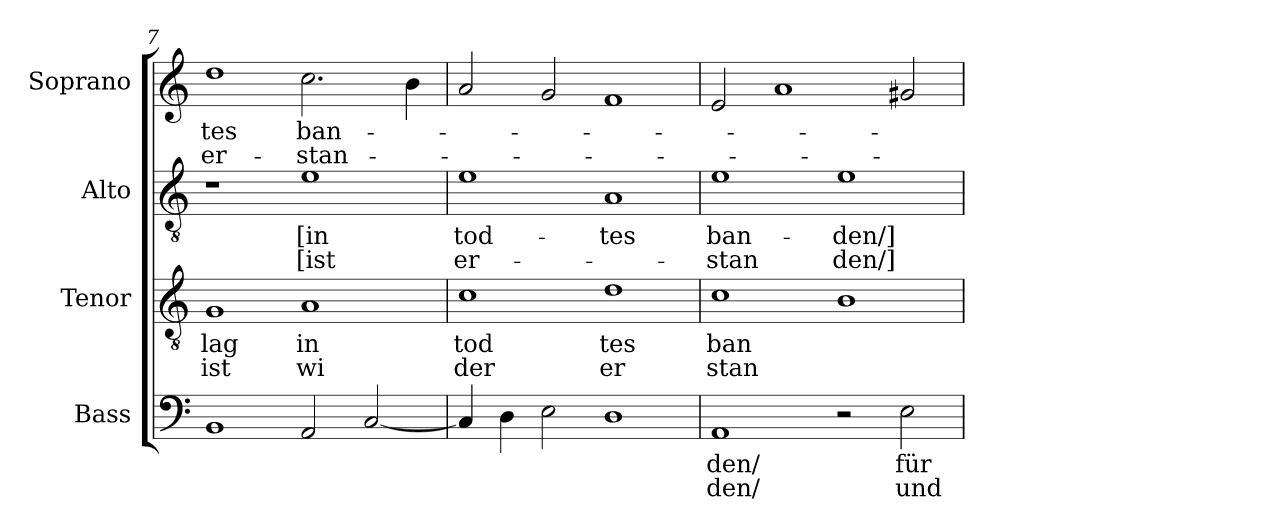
**kern	**text	**text	**kern	**text	**text	**kern	**text	**text	**kern	**text	**text
*part4	*part4	*part4	*part3	*part3	*part3	*part2	*part2	*part2	*part1	*part1	*part1
*staff4	*staff4	*staff4	*staff3	*staff3	*staff3	*staff2	*staff2	*staff2	*staff1	*staff1	*staff1
*I"Bass	*	*	*I"Tenor	*	*	*I"Alto	*	*	*I"Soprano	*	*
*clefF4	*	*	*clefGv2	*	*	*clefGv2	*	*	*clefG2	*	*
=7	=7	=7	=7	=7	=7	=7	=7	=7	=7	=7	=7
!	!	!	!	!LO:LY:b:cj	!LO:LY:b:cj	!	!	!	!	!LO:LY:b:cj	!LO:LY:b:cj
1BB	.	.	1G	lag	ist	1r	.	.	1dd	tes	er-
!	!	!	!	!LO:LY:b:cj	!LO:LY:b:cj	!	!LO:LY:b:cj	!LO:LY:b:cj	!	!LO:LY:b	!LO:LY:b
2AA/	.	.	1A	in	wi	1e	[in	[ist	2.cc\	-ban-	-stan-
[<2C/	.	.	.	.	.	.	.	.	.	.	.
.	.	.	.	.	.	.	.	.	4b\	.	.
=8	=8	=8	=8	=8	=8	=8	=8	=8	=8	=8	=8
!	!	!	!	!LO:LY:b:cj	!LO:LY:b:cj	!	!LO:LY:b:cj	!LO:LY:b:cj	!	!	!
4C/]	.	.	1c	tod	der	1e	tod-	-er-	2a/	.	.
4D\	.	.	.	.	.	.	.	.	.	.	.
2E\	.	.	.	.	.	.	.	.	2g/	.	.
!	!	!	!	!LO:LY:b:cj	!LO:LY:b:cj	!	!LO:LY:b:cj	!	!	!	!
1D	.	.	1d	tes	er	1A	-tes	.	1f	.	.
=9	=9	=9	=9	=9	=9	=9	=9	=9	=9	=9	=9
!	!LO:LY:b:cj	!LO:LY:b:cj	!	!LO:LY:b	!LO:LY:b	!	!LO:LY:b:cj	!LO:LY:b:cj	!	!	!
1AA	den/	den/	1c	ban	stan	1e	ban-	-stan	2e/	.	.
.	.	.	.	.	.	.	.	.	1a	.	.
!	!	!	!	!	!	!	!LO:LY:b:cj	!LO:LY:b:cj	!	!	!
2r	.	.	1B	.	.	1e	den/]	den/]	.	.	.
!	!LO:LY:b:cj	!LO:LY:b:cj	!	!	!	!	!	!	!	!	!
2E\	für	und	.	.	.	.	.	.	2g#/	.	.
=	=	=	=	=	=	=	=	=	=	=	=
*-	*-	*-	*-	*-	*-	*-	*-	*-	*-	*-	*-
